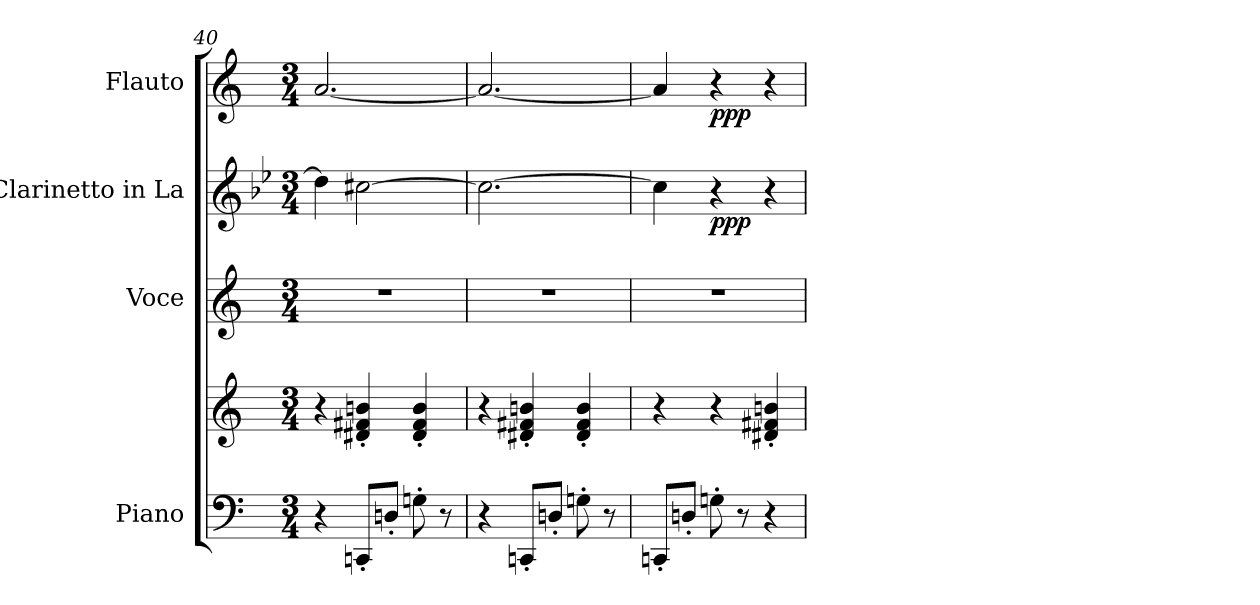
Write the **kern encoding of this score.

**kern	**kern	**kern	**kern	**dynam	**kern	**dynam
*part4	*part4	*part3	*part2	*part2	*part1	*part1
*staff5	*staff4	*staff3	*staff2	*staff2	*staff1	*staff1
*I"Piano	*	*I"Voce	*I"Clarinetto in La	*	*I"Flauto	*
*	*	*I'Vo.	*I'Cl. La	*	*I'Fl.	*
!!LO:LB:g=z
*clefF4	*clefG2	*clefG2	*clefG2	*	*clefG2	*
*	*	*	*ITrd8c14	*	*	*
*k[]	*k[]	*k[]	*k[b-e-]	*	*k[]	*
*M3/4	*M3/4	*M3/4	*M3/4	*	*M3/4	*
=40	=40	=40	=40	=40	=40	=40
4r	4r	2.r	4d#\]	.	[2.a/	.
8CCn'/L	4d#X/' 4f#X/' 4bn/'	.	[2c#X\	.	.	.
8Dn'/J	.	.	.	.	.	.
8Gn'\	4d#/' 4f#/' 4b/'	.	.	.	.	.
8r	.	.	.	.	.	.
=41	=41	=41	=41	=41	=41	=41
4r	4r	2.r	2.c#\_	.	2.a/_	.
8CCn'/L	4d#X/' 4f#X/' 4bn/'	.	.	.	.	.
8Dn'/J	.	.	.	.	.	.
8Gn'\	4d#/' 4f#/' 4b/'	.	.	.	.	.
8r	.	.	.	.	.	.
=42	=42	=42	=42	=42	=42	=42
8CCn'/L	4r	2.r	4c#\]	.	4a/]	.
8Dn'/J	.	.	.	.	.	.
!	!	!	!	!LO:DY:b	!	!LO:DY:b
8Gn'\	4r	.	4r	ppp	4r	ppp
8r	.	.	.	.	.	.
4r	4d#X/' 4f#X/' 4bn/'	.	4r	.	4r	.
=	=	=	=	=	=	=
*-	*-	*-	*-	*-	*-	*-
